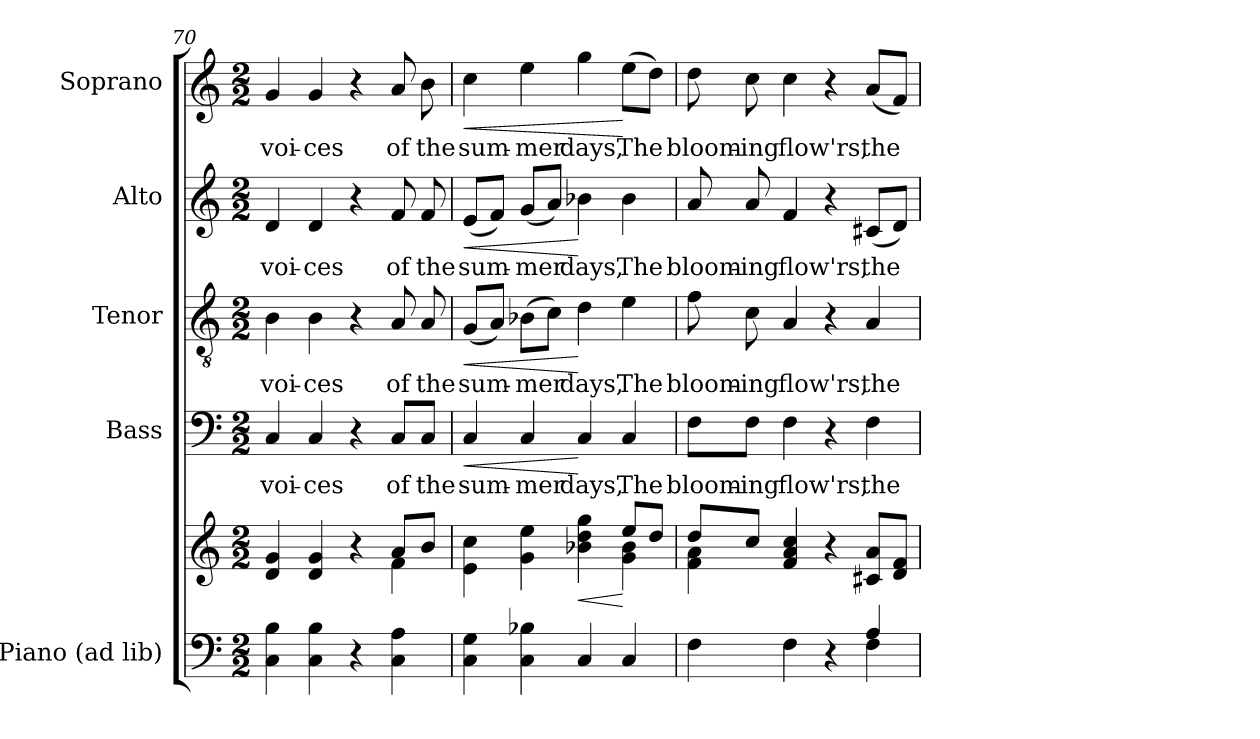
**kern	**kern	**dynam	**kern	**text	**dynam	**kern	**text	**dynam	**kern	**text	**dynam	**kern	**text	**dynam
*part5	*part5	*part5	*part4	*part4	*part4	*part3	*part3	*part3	*part2	*part2	*part2	*part1	*part1	*part1
*staff6	*staff5	*staff5/6	*staff4	*staff4	*staff4	*staff3	*staff3	*staff3	*staff2	*staff2	*staff2	*staff1	*staff1	*staff1
*I"Piano (ad lib)	*	*	*I"Bass	*	*	*I"Tenor	*	*	*I"Alto	*	*	*I"Soprano	*	*
*I'Pno.	*	*	*I'B.	*	*	*I'T.	*	*	*I'A.	*	*	*I'S.	*	*
*clefF4	*clefG2	*	*clefF4	*	*	*clefGv2	*	*	*clefG2	*	*	*clefG2	*	*
*	*	*	*	*	*	*ITrd7c12	*	*	*	*	*	*	*	*
*k[]	*k[]	*	*k[]	*	*	*k[]	*	*	*k[]	*	*	*k[]	*	*
*C:	*C:	*	*C:	*	*	*C:	*	*	*C:	*	*	*C:	*	*
*M2/2	*M2/2	*	*M2/2	*	*	*M2/2	*	*	*M2/2	*	*	*M2/2	*	*
=70	=70	=70	=70	=70	=70	=70	=70	=70	=70	=70	=70	=70	=70	=70
*	*^	*	*	*	*	*	*	*	*	*	*	*	*	*
!	!	!	!	!	!LO:LY:b:color=#000000	!	!	!	!	!	!	!	!	!	!
!	!	!	!	!	!	!	!	!LO:LY:b:color=#000000	!	!	!	!	!	!	!
!	!	!	!	!	!	!	!	!	!	!	!LO:LY:b:color=#000000	!	!	!	!
!	!	!	!	!	!	!	!	!	!	!	!	!	!	!LO:LY:b:color=#000000	!
4Ci\ 4Bi	4di/ 4gi	2.ryy	.	4Ci/	voi-	.	4BBi\	voi-	.	4di/	voi-	.	4gi/	voi-	.
!	!	!	!	!	!LO:LY:b:color=#000000	!	!	!	!	!	!	!	!	!	!
!	!	!	!	!	!	!	!	!LO:LY:b:color=#000000	!	!	!	!	!	!	!
!	!	!	!	!	!	!	!	!	!	!	!LO:LY:b:color=#000000	!	!	!	!
!	!	!	!	!	!	!	!	!	!	!	!	!	!	!LO:LY:b:color=#000000	!
4Ci\ 4Bi	4di/ 4gi	.	.	4Ci/	-ces	.	4BBi\	-ces	.	4di/	-ces	.	4gi/	-ces	.
4r	4r	.	.	4r	.	.	4r	.	.	4r	.	.	4r	.	.
!	!	!	!	!	!LO:LY:b:color=#000000	!	!	!	!	!	!	!	!	!	!
!	!	!	!	!	!	!	!	!LO:LY:b:color=#000000	!	!	!	!	!	!	!
!	!	!	!	!	!	!	!	!	!	!	!LO:LY:b:color=#000000	!	!	!	!
!	!	!	!	!	!	!	!	!	!	!	!	!	!	!LO:LY:b:color=#000000	!
4Ci\ 4Ai	8ai/L	4fi\	.	8Ci/L	of	.	8AAi/	of	.	8fi/	of	.	8ai/	of	.
!	!	!	!	!	!LO:LY:b:color=#000000	!	!	!	!	!	!	!	!	!	!
!	!	!	!	!	!	!	!	!LO:LY:b:color=#000000	!	!	!	!	!	!	!
!	!	!	!	!	!	!	!	!	!	!	!LO:LY:b:color=#000000	!	!	!	!
!	!	!	!	!	!	!	!	!	!	!	!	!	!	!LO:LY:b:color=#000000	!
.	8bi/J	.	.	8Ci/J	the	.	8AAi/	the	.	8fi/	the	.	8bi\	the	.
=71	=71	=71	=71	=71	=71	=71	=71	=71	=71	=71	=71	=71	=71	=71	=71
!	!	!	!	!	!LO:LY:b:color=#000000	!LO:HP:b	!	!	!	!	!	!	!	!	!
!	!	!	!	!	!	!	!	!LO:LY:b:color=#000000	!LO:HP:b	!	!	!	!	!	!
!	!	!	!	!	!	!	!	!	!	!	!LO:LY:b:color=#000000	!LO:HP:b	!	!	!
!	!	!	!	!	!	!	!	!	!	!	!	!	!	!LO:LY:b:color=#000000	!LO:HP:b
4Ci\ 4Gi	2ryy	4ei\ 4cci	.	4Ci/	sum-	<	(8GGi/L	sum-	<	(8ei/L	sum-	<	4cci\	sum-	<
.	.	.	.	.	.	.	8AAi/J)	.	.	8fi/J)	.	.	.	.	.
!	!	!	!	!	!LO:LY:b:color=#000000	!	!	!	!	!	!	!	!	!	!
!	!	!	!	!	!	!	!	!LO:LY:b:color=#000000	!	!	!	!	!	!	!
!	!	!	!	!	!	!	!	!	!	!	!LO:LY:b:color=#000000	!	!	!	!
!	!	!	!	!	!	!	!	!	!	!	!	!	!	!LO:LY:b:color=#000000	!
4Ci\ 4B-Xi	.	4gi\ 4eei	.	4Ci/	-mer	.	(8BB-Xi\L	-mer	.	(8gi/L	-mer	.	4eei\	-mer	.
.	.	.	.	.	.	.	8Ci\J)	.	.	8ai/J)	.	.	.	.	.
!	!	!	!LO:HP:b	!	!	!	!	!	!	!	!	!	!	!	!
!	!	!	!	!	!LO:LY:b:color=#000000	!	!	!	!	!	!	!	!	!	!
!	!	!	!	!	!	!	!	!LO:LY:b:color=#000000	!	!	!	!	!	!	!
!	!	!	!	!	!	!	!	!	!	!	!LO:LY:b:color=#000000	!	!	!	!
!	!	!	!	!	!	!	!	!	!	!	!	!	!	!LO:LY:b:color=#000000	!
4Ci/	4b-Xi\ 4ddi 4ggi	4ryy	<	4Ci/	days,	[	4Di\	days,	[	4b-Xi\	days,	[	4ggi\	days,	.
!	!	!	!	!	!LO:LY:b:color=#000000	!	!	!	!	!	!	!	!	!	!
!	!	!	!	!	!	!	!	!LO:LY:b:color=#000000	!	!	!	!	!	!	!
!	!	!	!	!	!	!	!	!	!	!	!LO:LY:b:color=#000000	!	!	!	!
!	!	!	!	!	!	!	!	!	!	!	!	!	!	!LO:LY:b:color=#000000	!
4Ci/	8eei/L	4gi\ 4b-i	[	4Ci/	The	.	4Ei\	The	.	4b-i\	The	.	(8eei\L	The	[
.	8ddi/J	.	.	.	.	.	.	.	.	.	.	.	8ddi\J)	.	.
=72	=72	=72	=72	=72	=72	=72	=72	=72	=72	=72	=72	=72	=72	=72	=72
*^	*	*	*	*	*	*	*	*	*	*	*	*	*	*	*
!	!	!	!	!	!	!LO:LY:b:color=#000000	!	!	!	!	!	!	!	!	!	!
!	!	!	!	!	!	!	!	!	!LO:LY:b:color=#000000	!	!	!	!	!	!	!
!	!	!	!	!	!	!	!	!	!	!	!	!LO:LY:b:color=#000000	!	!	!	!
!	!	!	!	!	!	!	!	!	!	!	!	!	!	!	!LO:LY:b:color=#000000	!
2.ryy	4Fi\	8ddi/L	4fi\ 4ai	.	8Fi\L	bloom-	.	8Fi\	bloom-	.	8ai/	bloom-	.	8ddi\	bloom-	.
!	!	!	!	!	!	!LO:LY:b:color=#000000	!	!	!	!	!	!	!	!	!	!
!	!	!	!	!	!	!	!	!	!LO:LY:b:color=#000000	!	!	!	!	!	!	!
!	!	!	!	!	!	!	!	!	!	!	!	!LO:LY:b:color=#000000	!	!	!	!
!	!	!	!	!	!	!	!	!	!	!	!	!	!	!	!LO:LY:b:color=#000000	!
.	.	8cci/J	.	.	8Fi\J	-ing	.	8Ci\	-ing	.	8ai/	-ing	.	8cci\	-ing	.
!	!	!	!	!	!	!LO:LY:b:color=#000000	!	!	!	!	!	!	!	!	!	!
!	!	!	!	!	!	!	!	!	!LO:LY:b:color=#000000	!	!	!	!	!	!	!
!	!	!	!	!	!	!	!	!	!	!	!	!LO:LY:b:color=#000000	!	!	!	!
!	!	!	!	!	!	!	!	!	!	!	!	!	!	!	!LO:LY:b:color=#000000	!
.	4Fi\	4fi/ 4ai 4cci	2.ryy	.	4Fi\	flow'rs,	.	4AAi/	flow'rs,	.	4fi/	flow'rs,	.	4cci\	flow'rs,	.
.	4r	4r	.	.	4r	.	.	4r	.	.	4r	.	.	4r	.	.
!	!	!	!	!	!	!LO:LY:b:color=#000000	!	!	!	!	!	!	!	!	!	!
!	!	!	!	!	!	!	!	!	!LO:LY:b:color=#000000	!	!	!	!	!	!	!
!	!	!	!	!	!	!	!	!	!	!	!	!LO:LY:b:color=#000000	!	!	!	!
!	!	!	!	!	!	!	!	!	!	!	!	!	!	!	!LO:LY:b:color=#000000	!
4Ai/	4Fi\	8c#Xi/ 8aiL	.	.	4Fi\	the	.	4AAi/	the	.	(8c#Xi/L	the	.	(8ai/L	the	.
.	.	8di/ 8fiJ	.	.	.	.	.	.	.	.	8di/J)	.	.	8fi/J)	.	.
*v	*v	*	*	*	*	*	*	*	*	*	*	*	*	*	*	*
*	*v	*v	*	*	*	*	*	*	*	*	*	*	*	*	*
=	=	=	=	=	=	=	=	=	=	=	=	=	=	=
*-	*-	*-	*-	*-	*-	*-	*-	*-	*-	*-	*-	*-	*-	*-
